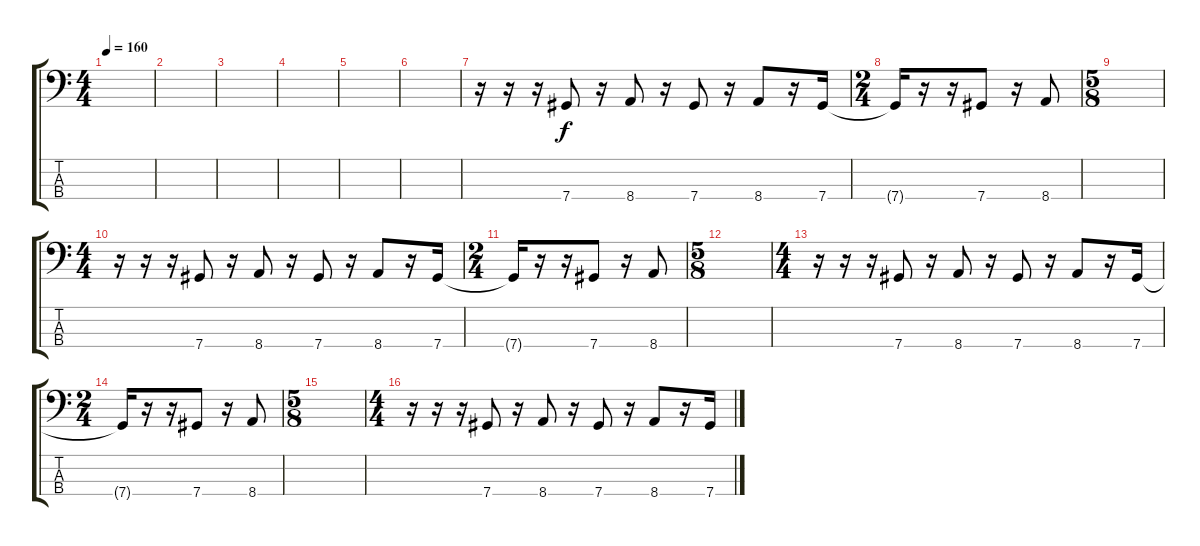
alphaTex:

\track "" {instrument electricbassfinger}
\staff {score tabs}
\tuning (Gb2 Db2 Ab1 Db1) {hide}
\ts (4 4)
\tempo 160
\clef f4
\ks c
|
|
|
|
|
|
r.16 r.16 r.16 7.4.8 r.16 8.4.8 r.16 7.4.8 r.16 8.4.8 r.16 7.4.16 |
\ts (2 4)
7.4{t}.16 r.16 r.16 7.4.8 r.16 8.4.8 |
\ts (5 8)
|
\ts (4 4)
r.16 r.16 r.16 7.4.8 r.16 8.4.8 r.16 7.4.8 r.16 8.4.8 r.16 7.4.16 |
\ts (2 4)
7.4{t}.16 r.16 r.16 7.4.8 r.16 8.4.8 |
\ts (5 8)
|
\ts (4 4)
r.16 r.16 r.16 7.4.8 r.16 8.4.8 r.16 7.4.8 r.16 8.4.8 r.16 7.4.16 |
\ts (2 4)
7.4{t}.16 r.16 r.16 7.4.8 r.16 8.4.8 |
\ts (5 8)
|
\ts (4 4)
r.16 r.16 r.16 7.4.8 r.16 8.4.8 r.16 7.4.8 r.16 8.4.8 r.16 7.4.16
